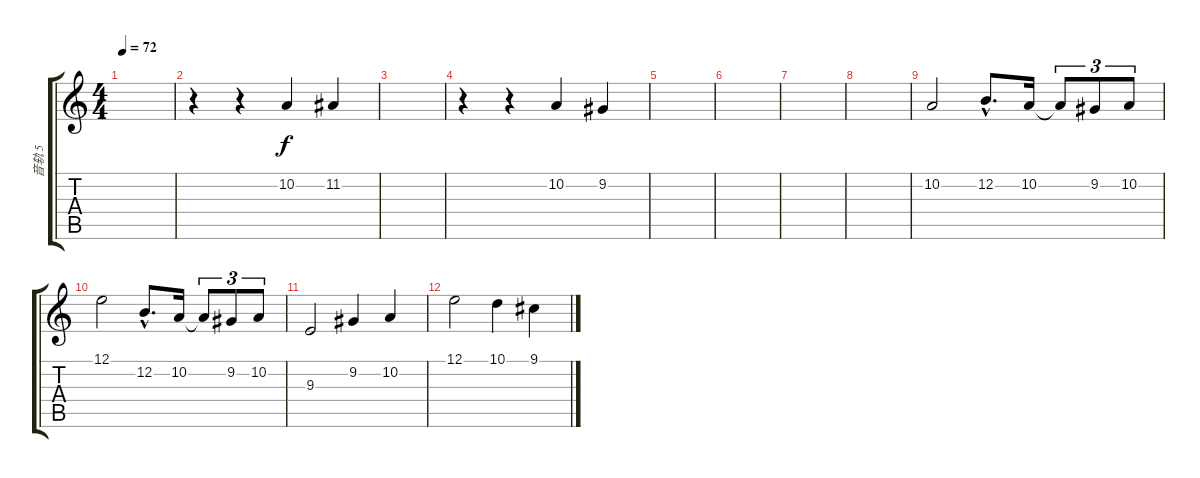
\track ("音轨 5" "音轨 5") {instrument honkytonkpiano}
\staff {score tabs}
\tuning (E4 B3 G3 D3 A2 E2) {hide}
\ts (4 4)
\tempo 72
\clef g2
\ks c
|
r.4 r.4 10.2.4 11.2.4 |
|
r.4 r.4 10.2.4 9.2.4 |
|
|
|
|
10.2.2 12.2{hac}.8{d} 10.2.16 10.2{t}.8{tu (3 2)} 9.2.8{tu (3 2)} 10.2.8{tu (3 2)} |
12.1.2 12.2{hac}.8{d} 10.2.16 10.2{t}.8{tu (3 2)} 9.2.8{tu (3 2)} 10.2.8{tu (3 2)} |
9.3.2 9.2.4 10.2.4 |
12.1.2 10.1.4 9.1.4
